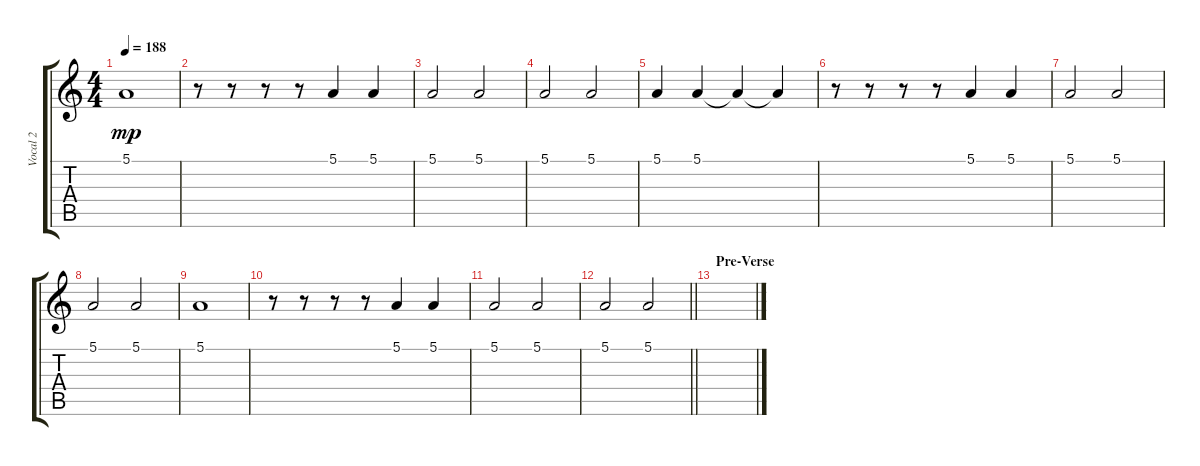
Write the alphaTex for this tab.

\track ("Vocal 2" "Vocal 2") {instrument clarinet}
\staff {score tabs}
\tuning (E4 B3 G3 D3 A2 E2) {hide}
\ts (4 4)
\tempo 188
\clef g2
\ks c
5.1.1{dy mp} |
r.8 r.8 r.8 r.8 5.1.4 5.1.4 |
5.1.2 5.1.2 |
5.1.2 5.1.2 |
5.1.4 5.1.4 5.1{t}.4 5.1{t}.4 |
r.8 r.8 r.8 r.8 5.1.4 5.1.4 |
5.1.2 5.1.2 |
5.1.2 5.1.2 |
5.1.1 |
r.8 r.8 r.8 r.8 5.1.4 5.1.4 |
5.1.2 5.1.2 |
\barLineRight lightlight
5.1.2 5.1.2 |
\section ("" "Pre-Verse")
